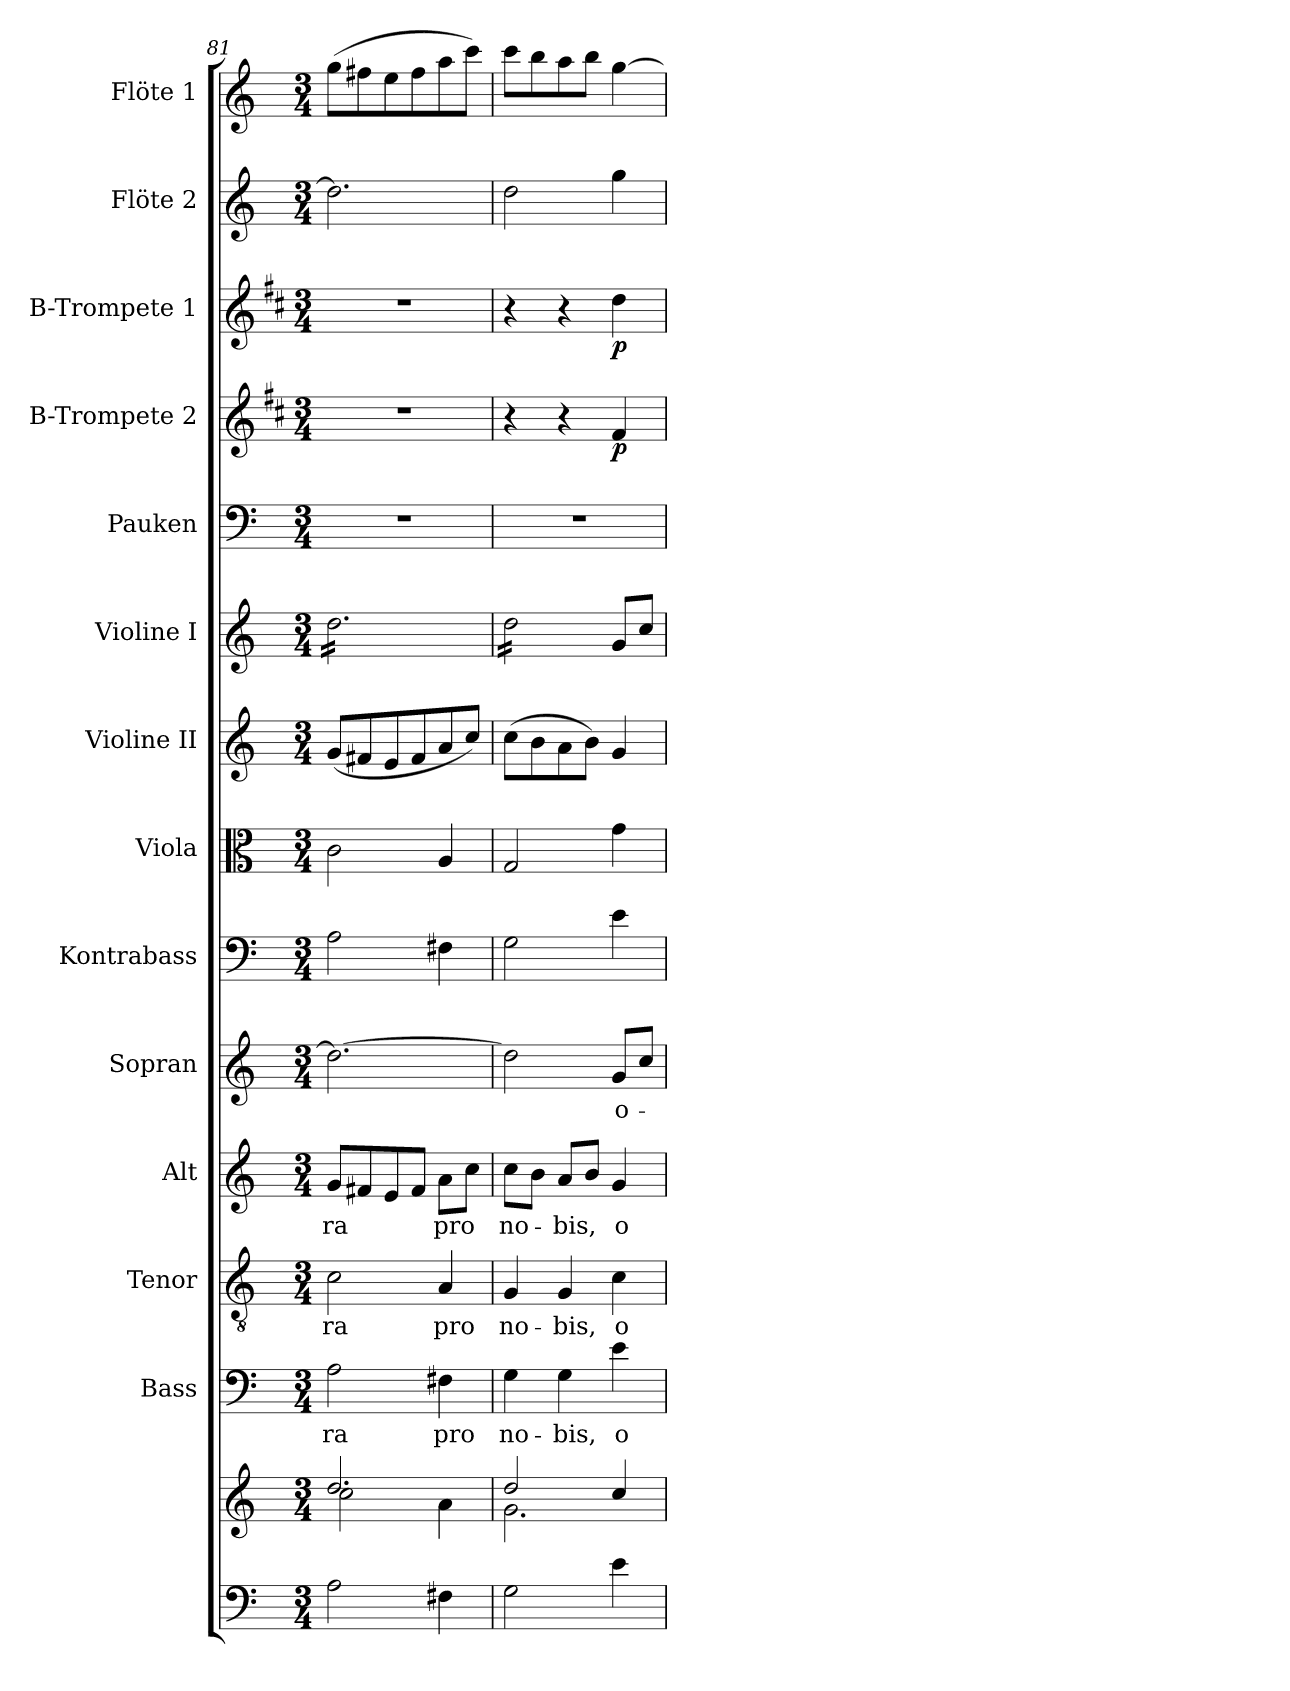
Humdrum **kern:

**kern	**kern	**kern	**text	**kern	**text	**kern	**text	**kern	**text	**kern	**kern	**kern	**kern	**kern	**kern	**dynam	**kern	**dynam	**kern	**kern
*part14	*part14	*part13	*part13	*part12	*part12	*part11	*part11	*part10	*part10	*part9	*part8	*part7	*part6	*part5	*part4	*part4	*part3	*part3	*part2	*part1
*staff15	*staff14	*staff13	*staff13	*staff12	*staff12	*staff11	*staff11	*staff10	*staff10	*staff9	*staff8	*staff7	*staff6	*staff5	*staff4	*staff4	*staff3	*staff3	*staff2	*staff1
*	*	*I"Bass	*	*I"Tenor	*	*I"Alt	*	*I"Sopran	*	*I"Kontrabass	*I"Viola	*I"Violine II	*I"Violine I	*I"Pauken	*I"B-Trompete 2	*	*I"B-Trompete 1	*	*I"Flöte 2	*I"Flöte 1
*	*	*I'B.	*	*I'T.	*	*I'A.	*	*I'S.	*	*I'Kb.	*I'Vla.	*I'Vl. II	*I'Vl. I	*I'Pk.	*I'B Trp. 2	*	*I'B Trp. 1	*	*I'Fl. 2	*I'Fl. 1
*clefF4	*clefG2	*clefF4	*	*clefGv2	*	*clefG2	*	*clefG2	*	*clefF4	*clefC3	*clefG2	*clefG2	*clefF4	*clefG2	*	*clefG2	*	*clefG2	*clefG2
*	*	*	*	*	*	*	*	*	*	*ITrd7c12	*	*	*	*	*ITrd1c2	*	*ITrd1c2	*	*	*
*k[]	*k[]	*k[]	*	*k[]	*	*k[]	*	*k[]	*	*k[]	*k[]	*k[]	*k[]	*k[]	*k[]	*	*k[]	*	*k[]	*k[]
*C:	*C:	*C:	*	*C:	*	*C:	*	*C:	*	*C:	*C:	*C:	*C:	*C:	*C:	*	*C:	*	*C:	*C:
*M3/4	*M3/4	*M3/4	*	*M3/4	*	*M3/4	*	*M3/4	*	*M3/4	*M3/4	*M3/4	*M3/4	*M3/4	*M3/4	*	*M3/4	*	*M3/4	*M3/4
=81	=81	=81	=81	=81	=81	=81	=81	=81	=81	=81	=81	=81	=81	=81	=81	=81	=81	=81	=81	=81
*	*^	*	*	*	*	*	*	*	*	*	*	*	*	*	*	*	*	*	*	*
!	!	!	!	!LO:LY:b	!	!LO:LY:b	!	!LO:LY:b	!	!	!	!	!	!	!	!	!	!	!	!	!
*	*	*	*	*	*	*	*	*	*	*	*	*	*	*tremolo	*	*	*	*	*	*	*
2A\	2.dd/	2cc\	2A\	-ra	2c\	-ra	8g/L	-ra	2.dd\_	.	2AA\	2c\	(<8g/L	16dd\LL	2.r	2.r	.	2.r	.	2.dd\]	(>8gg\L
.	.	.	.	.	.	.	.	.	.	.	.	.	.	16dd\	.	.	.	.	.	.	.
.	.	.	.	.	.	.	8f#X/	.	.	.	.	.	8f#X/	16dd\	.	.	.	.	.	.	8ff#X\
.	.	.	.	.	.	.	.	.	.	.	.	.	.	16dd\	.	.	.	.	.	.	.
.	.	.	.	.	.	.	8e/	.	.	.	.	.	8e/	16dd\	.	.	.	.	.	.	8ee\
.	.	.	.	.	.	.	.	.	.	.	.	.	.	16dd\	.	.	.	.	.	.	.
.	.	.	.	.	.	.	8f#/J	.	.	.	.	.	8f#/	16dd\	.	.	.	.	.	.	8ff#\
.	.	.	.	.	.	.	.	.	.	.	.	.	.	16dd\	.	.	.	.	.	.	.
!	!	!	!	!LO:LY:b	!	!LO:LY:b	!	!LO:LY:b	!	!	!	!	!	!	!	!	!	!	!	!	!
4F#X\	.	4a\	4F#X\	pro	4A/	pro	8a\L	pro	.	.	4FF#X\	4A/	8a/	16dd\	.	.	.	.	.	.	8aa\
.	.	.	.	.	.	.	.	.	.	.	.	.	.	16dd\	.	.	.	.	.	.	.
.	.	.	.	.	.	.	8cc\J	.	.	.	.	.	8cc/J)	16dd\	.	.	.	.	.	.	8ccc\J)
.	.	.	.	.	.	.	.	.	.	.	.	.	.	16dd\JJ	.	.	.	.	.	.	.
=82	=82	=82	=82	=82	=82	=82	=82	=82	=82	=82	=82	=82	=82	=82	=82	=82	=82	=82	=82	=82	=82
!	!	!	!	!LO:LY:b	!	!LO:LY:b	!	!LO:LY:b	!	!	!	!	!	!	!	!	!	!	!	!	!
2G\	2dd/	2.g\	4G\	no-	4G/	no-	8cc\L	no-	2dd\]	.	2GG\	2G/	(>8cc\L	16dd\LL	2.r	4r	.	4r	.	2dd\	8ccc\L
.	.	.	.	.	.	.	.	.	.	.	.	.	.	16dd\	.	.	.	.	.	.	.
.	.	.	.	.	.	.	8b\J	.	.	.	.	.	8b\	16dd\	.	.	.	.	.	.	8bb\
.	.	.	.	.	.	.	.	.	.	.	.	.	.	16dd\	.	.	.	.	.	.	.
!	!	!	!	!LO:LY:b	!	!LO:LY:b	!	!LO:LY:b	!	!	!	!	!	!	!	!	!	!	!	!	!
.	.	.	4G\	-bis,	4G/	-bis,	8a/L	-bis,	.	.	.	.	8a\	16dd\	.	4r	.	4r	.	.	8aa\
.	.	.	.	.	.	.	.	.	.	.	.	.	.	16dd\	.	.	.	.	.	.	.
.	.	.	.	.	.	.	8b/J	.	.	.	.	.	8b\J)	16dd\	.	.	.	.	.	.	8bb\J
.	.	.	.	.	.	.	.	.	.	.	.	.	.	16dd\JJ	.	.	.	.	.	.	.
*	*	*	*	*	*	*	*	*	*	*	*	*	*	*Xtremolo	*	*	*	*	*	*	*
!	!	!	!	!LO:LY:b	!	!LO:LY:b	!	!LO:LY:b	!	!LO:LY:b	!	!	!	!	!	!	!LO:DY:b	!	!LO:DY:b	!	!
4e\	4cc/	.	4e\	o-	4c\	o-	4g/	o-	8g/L	o-	4E\	4g\	4g/	8g/L	.	4e/	p	4cc\	p	4gg\	[4gg\
.	.	.	.	.	.	.	.	.	8cc/J	.	.	.	.	8cc/J	.	.	.	.	.	.	.
*	*v	*v	*	*	*	*	*	*	*	*	*	*	*	*	*	*	*	*	*	*	*
=	=	=	=	=	=	=	=	=	=	=	=	=	=	=	=	=	=	=	=	=
*-	*-	*-	*-	*-	*-	*-	*-	*-	*-	*-	*-	*-	*-	*-	*-	*-	*-	*-	*-	*-
